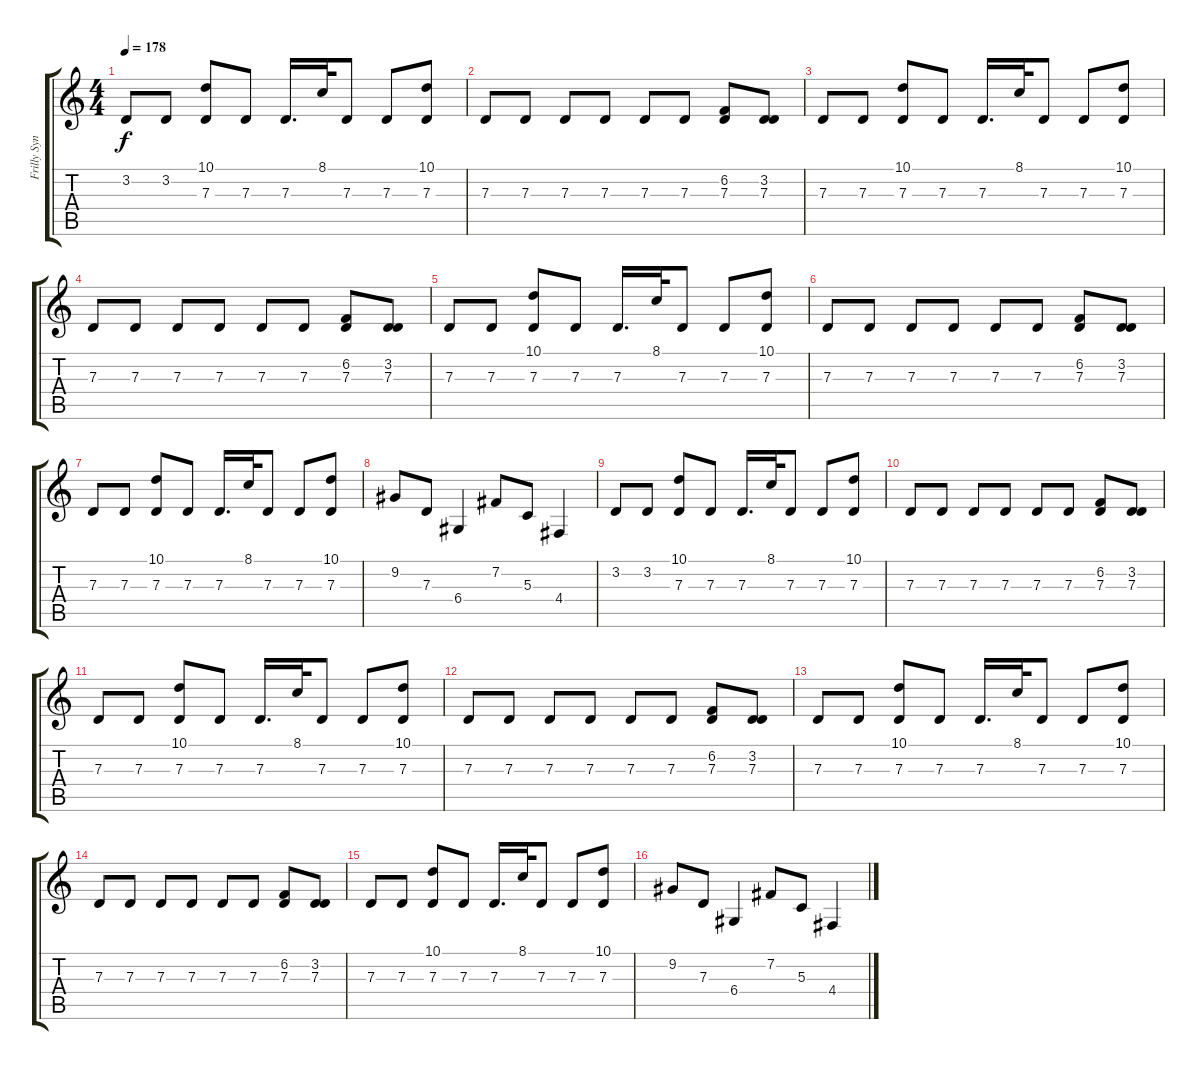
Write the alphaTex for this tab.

\track ("Frilly Synth Stuff" "Frilly Syn") {instrument lead2sawtooth}
\staff {score tabs}
\tuning (E4 B3 G3 D3 A2 E2) {hide}
\ts (4 4)
\tempo 178
\clef g2
\ks c
3.2.8{dy f} 3.2.8 (10.1 7.3).8 7.3.8 7.3.16{d} 8.1.32 7.3.8 7.3.8 (10.1 7.3).8 |
7.3.8 7.3.8 7.3.8 7.3.8 7.3.8 7.3.8 (6.2 7.3).8 (3.2 7.3).8 |
7.3.8 7.3.8 (10.1 7.3).8 7.3.8 7.3.16{d} 8.1.32 7.3.8 7.3.8 (10.1 7.3).8 |
7.3.8 7.3.8 7.3.8 7.3.8 7.3.8 7.3.8 (6.2 7.3).8 (3.2 7.3).8 |
7.3.8 7.3.8 (10.1 7.3).8 7.3.8 7.3.16{d} 8.1.32 7.3.8 7.3.8 (10.1 7.3).8 |
7.3.8 7.3.8 7.3.8 7.3.8 7.3.8 7.3.8 (6.2 7.3).8 (3.2 7.3).8 |
7.3.8 7.3.8 (10.1 7.3).8 7.3.8 7.3.16{d} 8.1.32 7.3.8 7.3.8 (10.1 7.3).8 |
9.2.8 7.3.8 6.4.4 7.2.8 5.3.8 4.4.4 |
3.2.8 3.2.8 (10.1 7.3).8 7.3.8 7.3.16{d} 8.1.32 7.3.8 7.3.8 (10.1 7.3).8 |
7.3.8 7.3.8 7.3.8 7.3.8 7.3.8 7.3.8 (6.2 7.3).8 (3.2 7.3).8 |
7.3.8 7.3.8 (10.1 7.3).8 7.3.8 7.3.16{d} 8.1.32 7.3.8 7.3.8 (10.1 7.3).8 |
7.3.8 7.3.8 7.3.8 7.3.8 7.3.8 7.3.8 (6.2 7.3).8 (3.2 7.3).8 |
7.3.8 7.3.8 (10.1 7.3).8 7.3.8 7.3.16{d} 8.1.32 7.3.8 7.3.8 (10.1 7.3).8 |
7.3.8 7.3.8 7.3.8 7.3.8 7.3.8 7.3.8 (6.2 7.3).8 (3.2 7.3).8 |
7.3.8 7.3.8 (10.1 7.3).8 7.3.8 7.3.16{d} 8.1.32 7.3.8 7.3.8 (10.1 7.3).8 |
9.2.8 7.3.8 6.4.4 7.2.8 5.3.8 4.4.4
